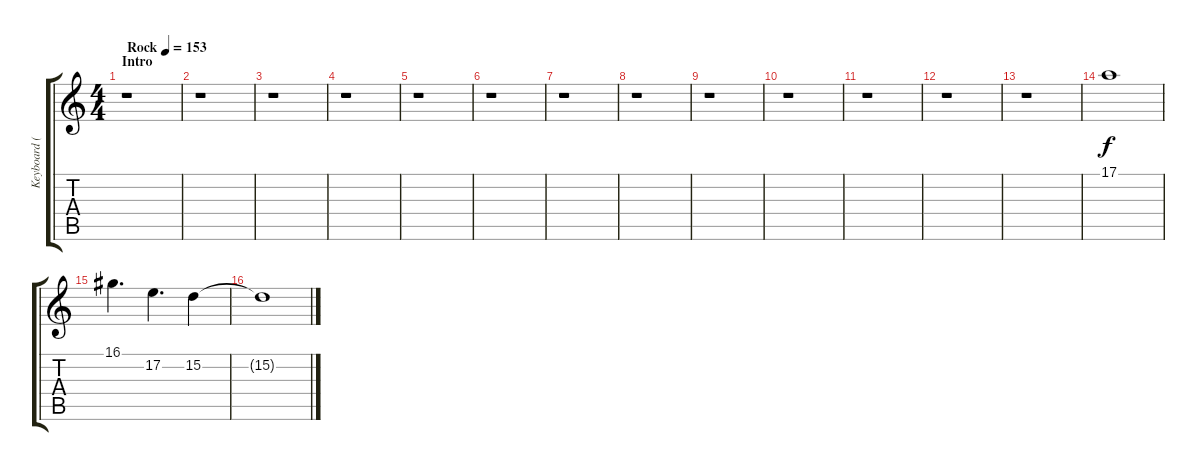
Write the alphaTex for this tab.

\track ("Keyboard (Tolhurst)" "Keyboard (") {instrument stringensemble1}
\staff {score tabs}
\tuning (E4 B3 G3 D3 A2 E2) {hide}
\ts (4 4)
\section ("" "Intro")
\tempo (153 "Rock")
\clef g2
\ks c
r.1{dy f instrument stringensemble1} |
r.1 |
r.1 |
r.1 |
r.1 |
r.1 |
r.1 |
r.1 |
r.1 |
r.1 |
r.1 |
r.1 |
r.1 |
17.1.1 |
16.1.4{d} 17.2.4{d} 15.2.4 |
15.2{t}.1
